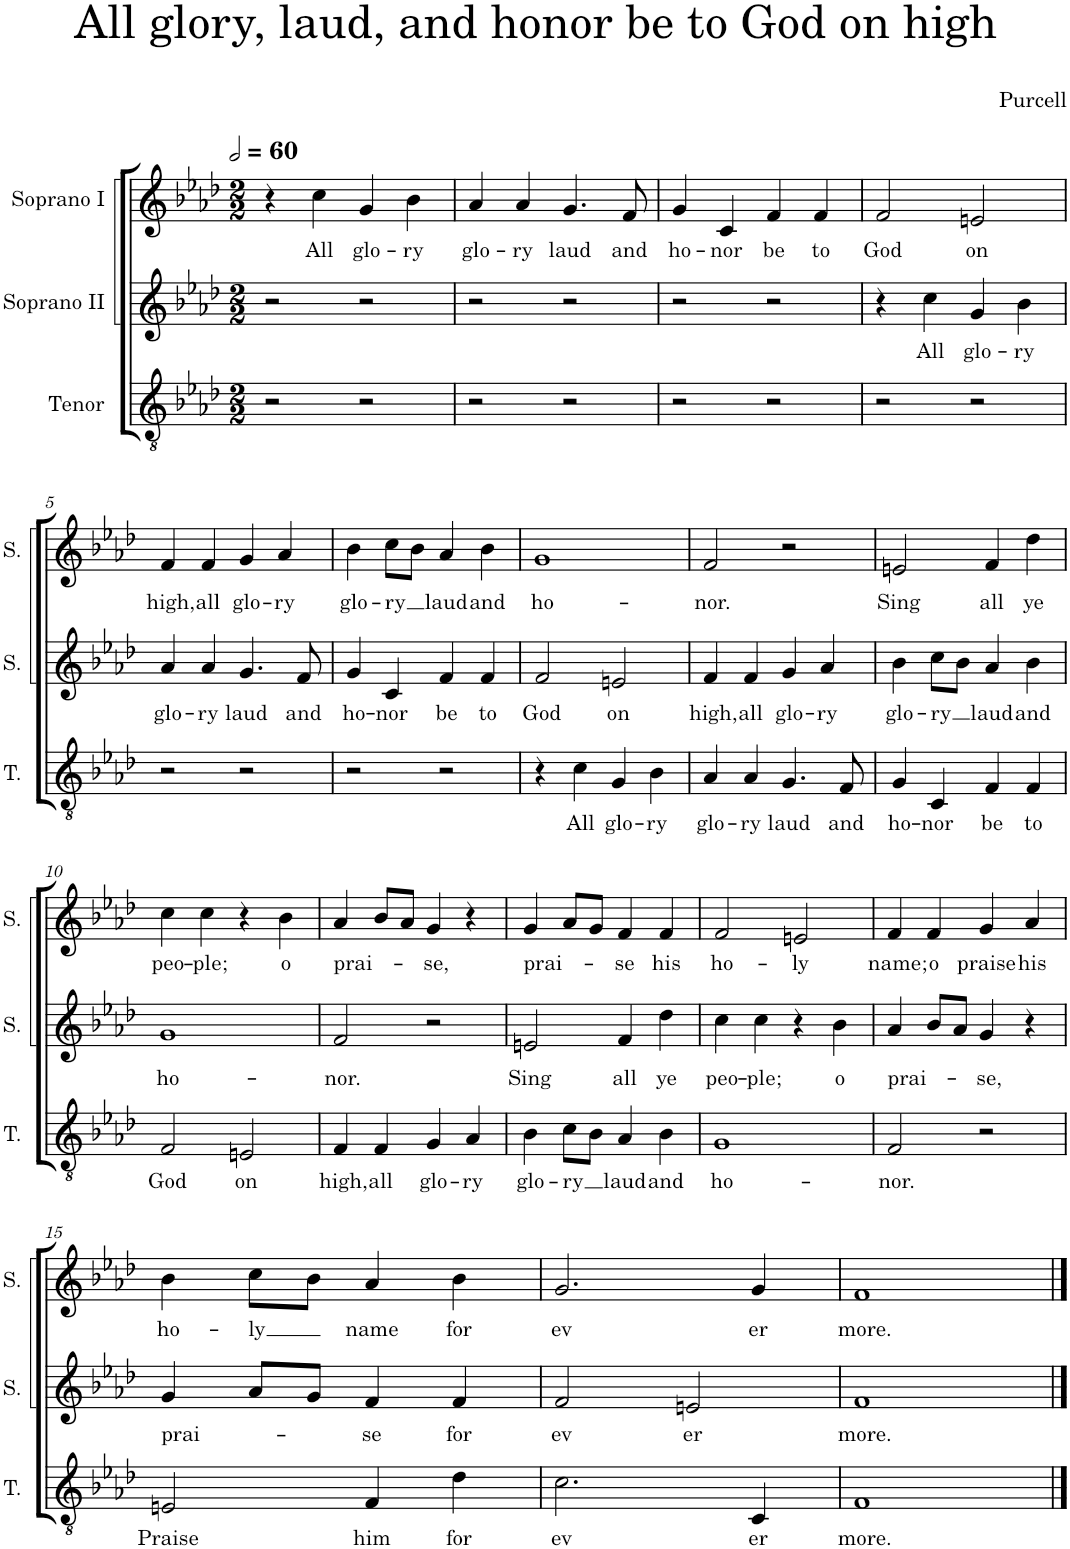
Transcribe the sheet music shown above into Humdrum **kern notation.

**kern	**text	**kern	**text	**kern	**text
*part3	*part3	*part2	*part2	*part1	*part1
*staff3	*staff3	*staff2	*staff2	*staff1	*staff1
*I"Tenor	*	*I"Soprano II	*	*I"Soprano I	*
*I'T.	*	*I'S.	*	*I'S.	*
*clefGv2	*	*clefG2	*	*clefG2	*
*k[b-e-a-d-]	*	*k[b-e-a-d-]	*	*k[b-e-a-d-]	*
*M2/2	*	*M2/2	*	*M2/2	*
*MM120	*	*MM120	*	*MM120	*
=1	=1	=1	=1	=1	=1
2r	.	2r	.	4r	.
!	!	!	!	!	!LO:LY:b
.	.	.	.	4cc\	All
!	!	!	!	!	!LO:LY:b
2r	.	2r	.	4g/	glo-
!	!	!	!	!	!LO:LY:b
.	.	.	.	4b-\	-ry
=2	=2	=2	=2	=2	=2
!	!	!	!	!	!LO:LY:b
2r	.	2r	.	4a-/	glo-
!	!	!	!	!	!LO:LY:b
.	.	.	.	4a-/	-ry
!	!	!	!	!	!LO:LY:b
2r	.	2r	.	4.g/	laud
!	!	!	!	!	!LO:LY:b
.	.	.	.	8f/	and
=3	=3	=3	=3	=3	=3
!	!	!	!	!	!LO:LY:b
2r	.	2r	.	4g/	ho-
!	!	!	!	!	!LO:LY:b
.	.	.	.	4c/	-nor
!	!	!	!	!	!LO:LY:b
2r	.	2r	.	4f/	be
!	!	!	!	!	!LO:LY:b
.	.	.	.	4f/	to
=4	=4	=4	=4	=4	=4
!	!	!	!	!	!LO:LY:b
2r	.	4r	.	2f/	God
!	!	!	!LO:LY:b	!	!
.	.	4cc\	All	.	.
!	!	!	!LO:LY:b	!	!LO:LY:b
2r	.	4g/	glo-	2en/	on
!	!	!	!LO:LY:b	!	!
.	.	4b-\	-ry	.	.
!!LO:LB:g=z
=5	=5	=5	=5	=5	=5
!	!	!	!LO:LY:b	!	!LO:LY:b
2r	.	4a-/	glo-	4f/	high,
!	!	!	!LO:LY:b	!	!LO:LY:b
.	.	4a-/	-ry	4f/	all
!	!	!	!LO:LY:b	!	!LO:LY:b
2r	.	4.g/	laud	4g/	glo-
!	!	!	!	!	!LO:LY:b
.	.	.	.	4a-/	-ry
!	!	!	!LO:LY:b	!	!
.	.	8f/	and	.	.
=6	=6	=6	=6	=6	=6
!	!	!	!LO:LY:b	!	!LO:LY:b
2r	.	4g/	ho-	4b-\	glo-
!	!	!	!LO:LY:b	!	!LO:LY:b
.	.	4c/	-nor	8cc\L	-ry
.	.	.	.	8b-\J	.
!	!	!	!LO:LY:b	!	!LO:LY:b
2r	.	4f/	be	4a-/	laud
!	!	!	!LO:LY:b	!	!LO:LY:b
.	.	4f/	to	4b-\	and
=7	=7	=7	=7	=7	=7
!	!	!	!LO:LY:b	!	!LO:LY:b
4r	.	2f/	God	1g	ho-
!	!LO:LY:b	!	!	!	!
4c\	All	.	.	.	.
!	!LO:LY:b	!	!LO:LY:b	!	!
4G/	glo-	2en/	on	.	.
!	!LO:LY:b	!	!	!	!
4B-\	-ry	.	.	.	.
=8	=8	=8	=8	=8	=8
!	!LO:LY:b	!	!LO:LY:b	!	!LO:LY:b
4A-/	glo-	4f/	high,	2f/	-nor.
!	!LO:LY:b	!	!LO:LY:b	!	!
4A-/	-ry	4f/	all	.	.
!	!LO:LY:b	!	!LO:LY:b	!	!
4.G/	laud	4g/	glo-	2r	.
!	!	!	!LO:LY:b	!	!
.	.	4a-/	-ry	.	.
!	!LO:LY:b	!	!	!	!
8F/	and	.	.	.	.
=9	=9	=9	=9	=9	=9
!	!LO:LY:b	!	!LO:LY:b	!	!LO:LY:b
4G/	ho-	4b-\	glo-	2en/	Sing
!	!LO:LY:b	!	!LO:LY:b	!	!
4C/	-nor	8cc\L	-ry	.	.
.	.	8b-\J	.	.	.
!	!LO:LY:b	!	!LO:LY:b	!	!LO:LY:b
4F/	be	4a-/	laud	4f/	all
!	!LO:LY:b	!	!LO:LY:b	!	!LO:LY:b
4F/	to	4b-\	and	4dd-\	ye
!!LO:LB:g=z
=10	=10	=10	=10	=10	=10
!	!LO:LY:b	!	!LO:LY:b	!	!LO:LY:b
2F/	God	1g	ho-	4cc\	peo-
!	!	!	!	!	!LO:LY:b
.	.	.	.	4cc\	-ple;
!	!LO:LY:b	!	!	!	!
2En/	on	.	.	4r	.
!	!	!	!	!	!LO:LY:b
.	.	.	.	4b-\	o
=11	=11	=11	=11	=11	=11
!	!LO:LY:b	!	!LO:LY:b	!	!LO:LY:b
4F/	high,	2f/	-nor.	4a-/	prai-
!	!LO:LY:b	!	!	!	!
4F/	all	.	.	8b-/L	.
.	.	.	.	8a-/J	.
!	!LO:LY:b	!	!	!	!LO:LY:b
4G/	glo-	2r	.	4g/	-se,
!	!LO:LY:b	!	!	!	!
4A-/	-ry	.	.	4r	.
=12	=12	=12	=12	=12	=12
!	!LO:LY:b	!	!LO:LY:b	!	!LO:LY:b
4B-\	glo-	2en/	Sing	4g/	prai-
!	!LO:LY:b	!	!	!	!
8c\L	-ry	.	.	8a-/L	.
8B-\J	.	.	.	8g/J	.
!	!LO:LY:b	!	!LO:LY:b	!	!LO:LY:b
4A-/	laud	4f/	all	4f/	-se
!	!LO:LY:b	!	!LO:LY:b	!	!LO:LY:b
4B-\	and	4dd-\	ye	4f/	his
=13	=13	=13	=13	=13	=13
!	!LO:LY:b	!	!LO:LY:b	!	!LO:LY:b
1G	ho-	4cc\	peo-	2f/	ho-
!	!	!	!LO:LY:b	!	!
.	.	4cc\	-ple;	.	.
!	!	!	!	!	!LO:LY:b
.	.	4r	.	2en/	-ly
!	!	!	!LO:LY:b	!	!
.	.	4b-\	o	.	.
=14	=14	=14	=14	=14	=14
!	!LO:LY:b	!	!LO:LY:b	!	!LO:LY:b
2F/	-nor.	4a-/	prai-	4f/	name;
!	!	!	!	!	!LO:LY:b
.	.	8b-/L	.	4f/	o
.	.	8a-/J	.	.	.
!	!	!	!LO:LY:b	!	!LO:LY:b
2r	.	4g/	-se,	4g/	praise
!	!	!	!	!	!LO:LY:b
.	.	4r	.	4a-/	his
!!LO:LB:g=z
=15	=15	=15	=15	=15	=15
!	!LO:LY:b	!	!LO:LY:b	!	!LO:LY:b
2En/	Praise	4g/	prai-	4b-\	ho-
!	!	!	!	!	!LO:LY:b
.	.	8a-/L	.	8cc\L	-ly
.	.	8g/J	.	8b-\J	.
!	!LO:LY:b	!	!LO:LY:b	!	!LO:LY:b
4F/	him	4f/	-se	4a-/	name
!	!LO:LY:b	!	!LO:LY:b	!	!LO:LY:b
4d-\	for	4f/	for	4b-\	for
=16	=16	=16	=16	=16	=16
!	!LO:LY:b	!	!LO:LY:b	!	!LO:LY:b
2.c\	ev	2f/	ev	2.g/	ev
!	!	!	!LO:LY:b	!	!
.	.	2en/	er	.	.
!	!LO:LY:b	!	!	!	!LO:LY:b
4C/	er	.	.	4g/	er
=17	=17	=17	=17	=17	=17
!	!LO:LY:b	!	!LO:LY:b	!	!LO:LY:b
1F	more.	1f	more.	1f	more.
==	==	==	==	==	==
*-	*-	*-	*-	*-	*-
